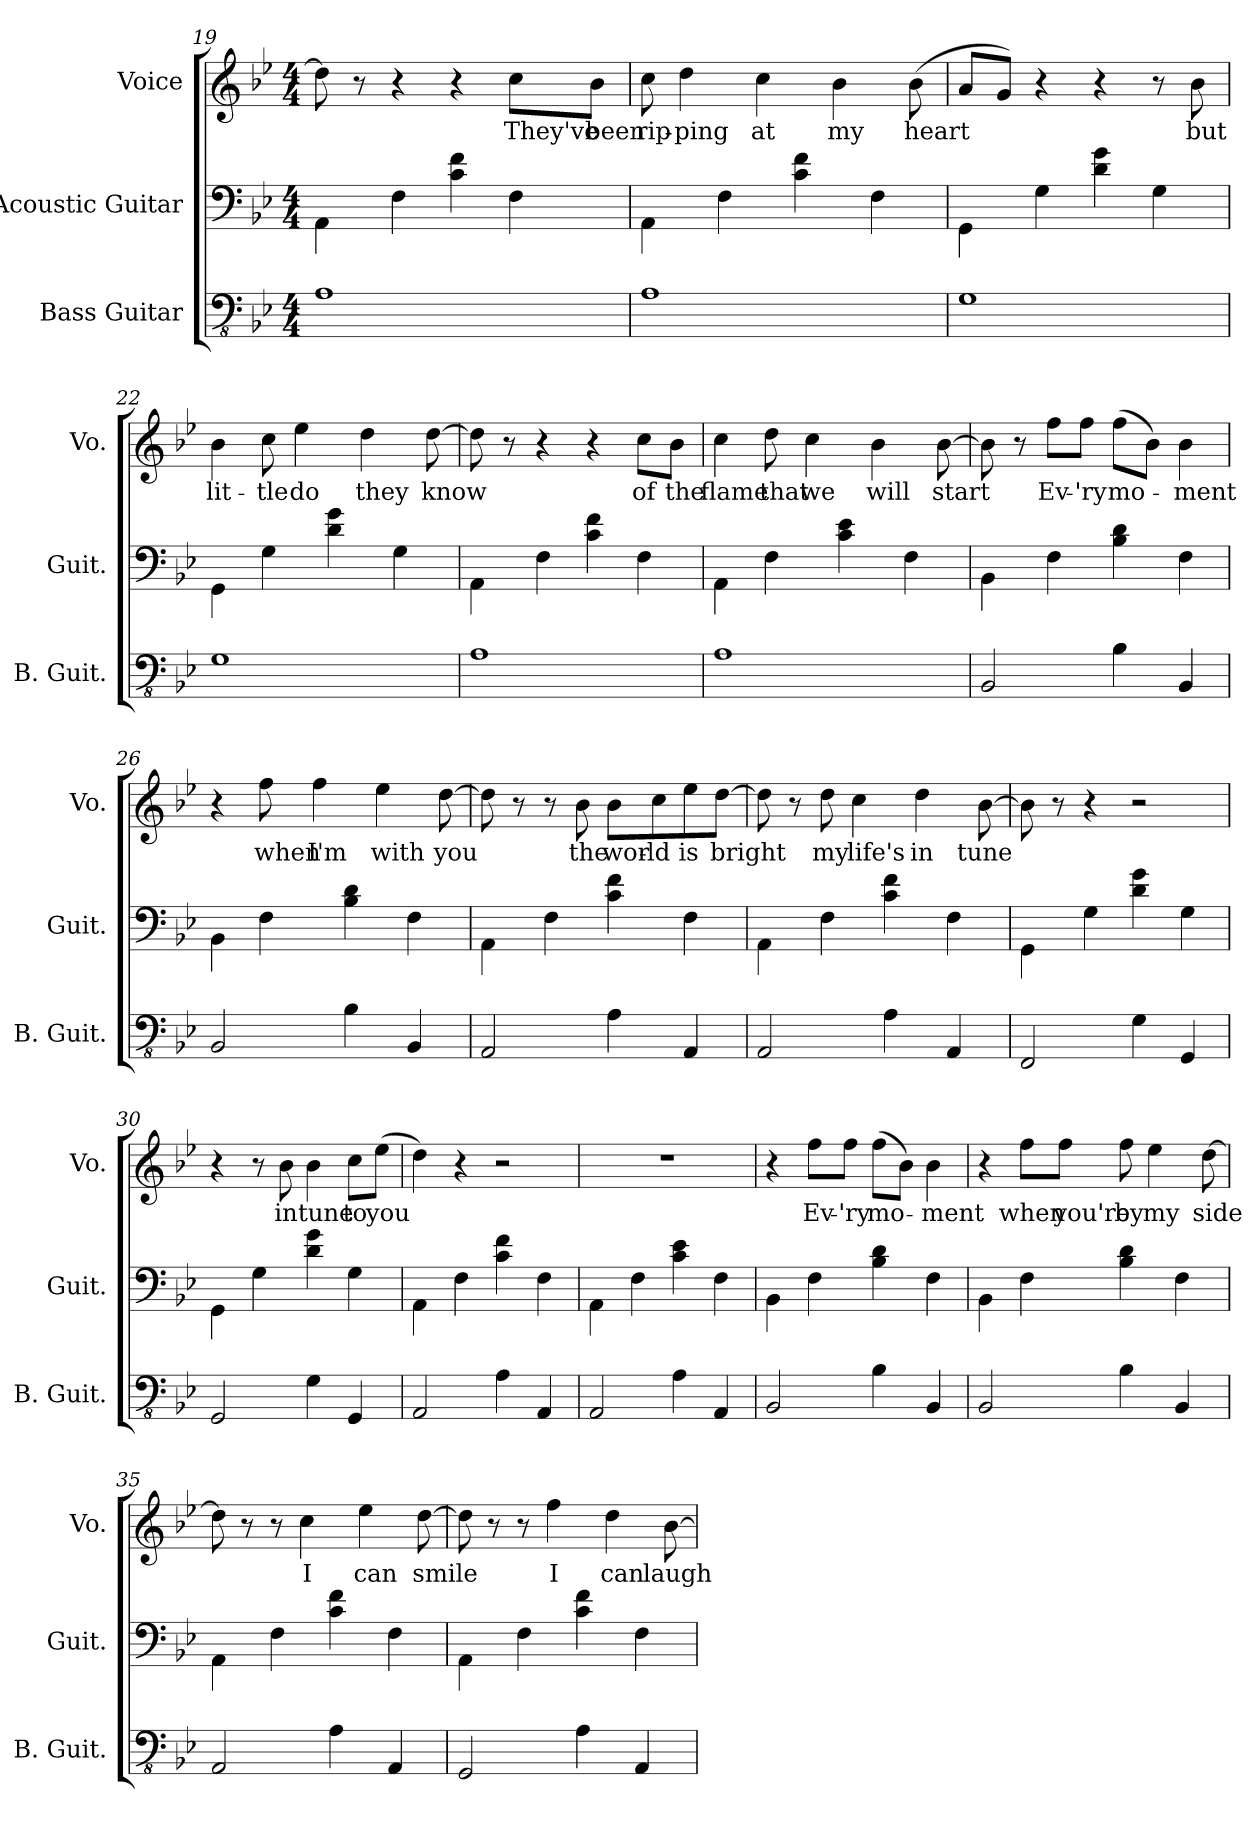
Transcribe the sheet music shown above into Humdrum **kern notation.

**kern	**kern	**kern	**text
*part3	*part2	*part1	*part1
*staff3	*staff2	*staff1	*staff1
*I"Bass Guitar	*I"Acoustic Guitar	*I"Voice	*
*I'B. Guit.	*I'Guit.	*I'Vo.	*
*clefFv4	*	*clefG2	*
*k[b-e-]	*k[b-e-]	*k[b-e-]	*
*M4/4	*M4/4	*M4/4	*
=19	=19	=19	=19
1AA	4AA\	8dd\]	.
.	.	8r	.
.	4F\	4r	.
.	4c\ 4f\	4r	.
.	4F\	8cc\L	They've
.	.	8b-\J	been
=20	=20	=20	=20
1AA	4AA\	8cc\	rip-
.	.	4dd\	-ping
.	4F\	.	.
.	.	4cc\	at
.	4c\ 4f\	.	.
.	.	4b-\	my
.	4F\	.	.
.	.	(8b-\	heart
=21	=21	=21	=21
1GG	4GG\	8a/L	.
.	.	8g/J)	.
.	4G\	4r	.
.	4d\ 4g\	4r	.
.	4G\	8r	.
.	.	8b-\	but
!!LO:LB:g=z
=22	=22	=22	=22
1GG	4GG\	4b-\	lit-
.	4G\	8cc\	-tle
.	.	4ee-\	do
.	4d\ 4g\	.	.
.	.	4dd\	they
.	4G\	.	.
.	.	[8dd\	know
=23	=23	=23	=23
1AA	4AA\	8dd\]	.
.	.	8r	.
.	4F\	4r	.
.	4c\ 4f\	4r	.
.	4F\	8cc\L	of
.	.	8b-\J	the
=24	=24	=24	=24
1AA	4AA\	4cc\	flame
.	4F\	8dd\	that
.	.	4cc\	we
.	4c\ 4e-\	.	.
.	.	4b-\	will
.	4F\	.	.
.	.	[8b-\	start
=25	=25	=25	=25
2BBB-/	4BB-\	8b-\]	.
.	.	8r	.
.	4F\	8ff\L	Ev-
.	.	8ff\J	-'ry
4BB-\	4B-\ 4d\	(8ff\L	mo-
.	.	8b-\J)	.
4BBB-/	4F\	4b-\	-ment
!!LO:PB:g=z
=26	=26	=26	=26
2BBB-/	4BB-\	4r	.
.	4F\	8ff\	when
.	.	4ff\	I'm
4BB-\	4B-\ 4d\	.	.
.	.	4ee-\	with
4BBB-/	4F\	.	.
.	.	[8dd\	you
=27	=27	=27	=27
2AAA/	4AA\	8dd\]	.
.	.	8r	.
.	4F\	8r	.
.	.	8b-\	the
4AA\	4c\ 4f\	8b-\L	wor-
.	.	8cc\	-ld
4AAA/	4F\	8ee-\	is
.	.	[8dd\J	bright
=28	=28	=28	=28
2AAA/	4AA\	8dd\]	.
.	.	8r	.
.	4F\	8dd\	my
.	.	4cc\	life's
4AA\	4c\ 4f\	.	.
.	.	4dd\	in
4AAA/	4F\	.	.
.	.	[8b-\	tune
=29	=29	=29	=29
2FFF/	4GG\	8b-\]	.
.	.	8r	.
.	4G\	4r	.
4GG\	4d\ 4g\	2r	.
4GGG/	4G\	.	.
!!LO:LB:g=z
=30	=30	=30	=30
2GGG/	4GG\	4r	.
.	4G\	8r	.
.	.	8b-\	in
4GG\	4d\ 4g\	4b-\	tune
4GGG/	4G\	8cc\L	to
.	.	(8ee-\J	you
=31	=31	=31	=31
2AAA/	4AA\	4dd\)	.
.	4F\	4r	.
4AA\	4c\ 4f\	2r	.
4AAA/	4F\	.	.
=32	=32	=32	=32
2AAA/	4AA\	1r	.
.	4F\	.	.
4AA\	4c\ 4e-\	.	.
4AAA/	4F\	.	.
=33	=33	=33	=33
2BBB-/	4BB-\	4r	.
.	4F\	8ff\L	Ev-
.	.	8ff\J	-'ry
4BB-\	4B-\ 4d\	(8ff\L	mo-
.	.	8b-\J)	.
4BBB-/	4F\	4b-\	-ment
=34	=34	=34	=34
2BBB-/	4BB-\	4r	.
.	4F\	8ff\L	when
.	.	8ff\J	you're
4BB-\	4B-\ 4d\	8ff\	by
.	.	4ee-\	my
4BBB-/	4F\	.	.
.	.	[8dd\	side
!!LO:LB:g=z
=35	=35	=35	=35
2AAA/	4AA\	8dd\]	.
.	.	8r	.
.	4F\	8r	.
.	.	4cc\	I
4AA\	4c\ 4f\	.	.
.	.	4ee-\	can
4AAA/	4F\	.	.
.	.	[8dd\	smile
=36	=36	=36	=36
2GGG/	4AA\	8dd\]	.
.	.	8r	.
.	4F\	8r	.
.	.	4ff\	I
4AA\	4c\ 4f\	.	.
.	.	4dd\	can
4AAA/	4F\	.	.
.	.	[8b-\	laugh
=	=	=	=
*-	*-	*-	*-
